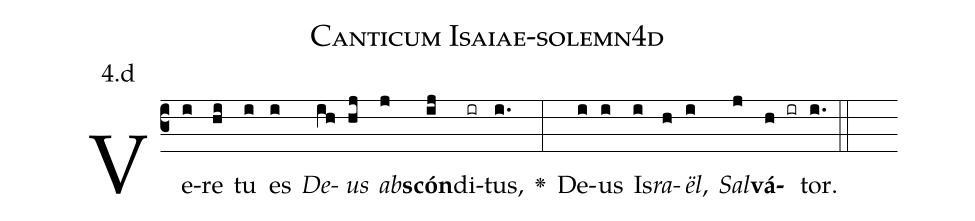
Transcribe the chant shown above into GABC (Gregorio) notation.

name: Canticum Isaiae-solemn4d;
annotation: 4.d;
%%
(c3)Ve(i)re(hi) tu(i) es(i) <i>De</i>(ih)<i>us</i>(hj) <i>ab</i>(j)<b>scón</b>(ij)di(ir)tus,(i.) <v>\greheightstar</v>(:) De(i)us(i) Is(i)<i>ra</i>(h)<i>ël</i>,(i) <i>Sal</i>(j)<b>vá</b>(h ir)tor.(i.) (::)


%E(i) u(h) o(i) u(j) a(h) e.(i.) (::)
